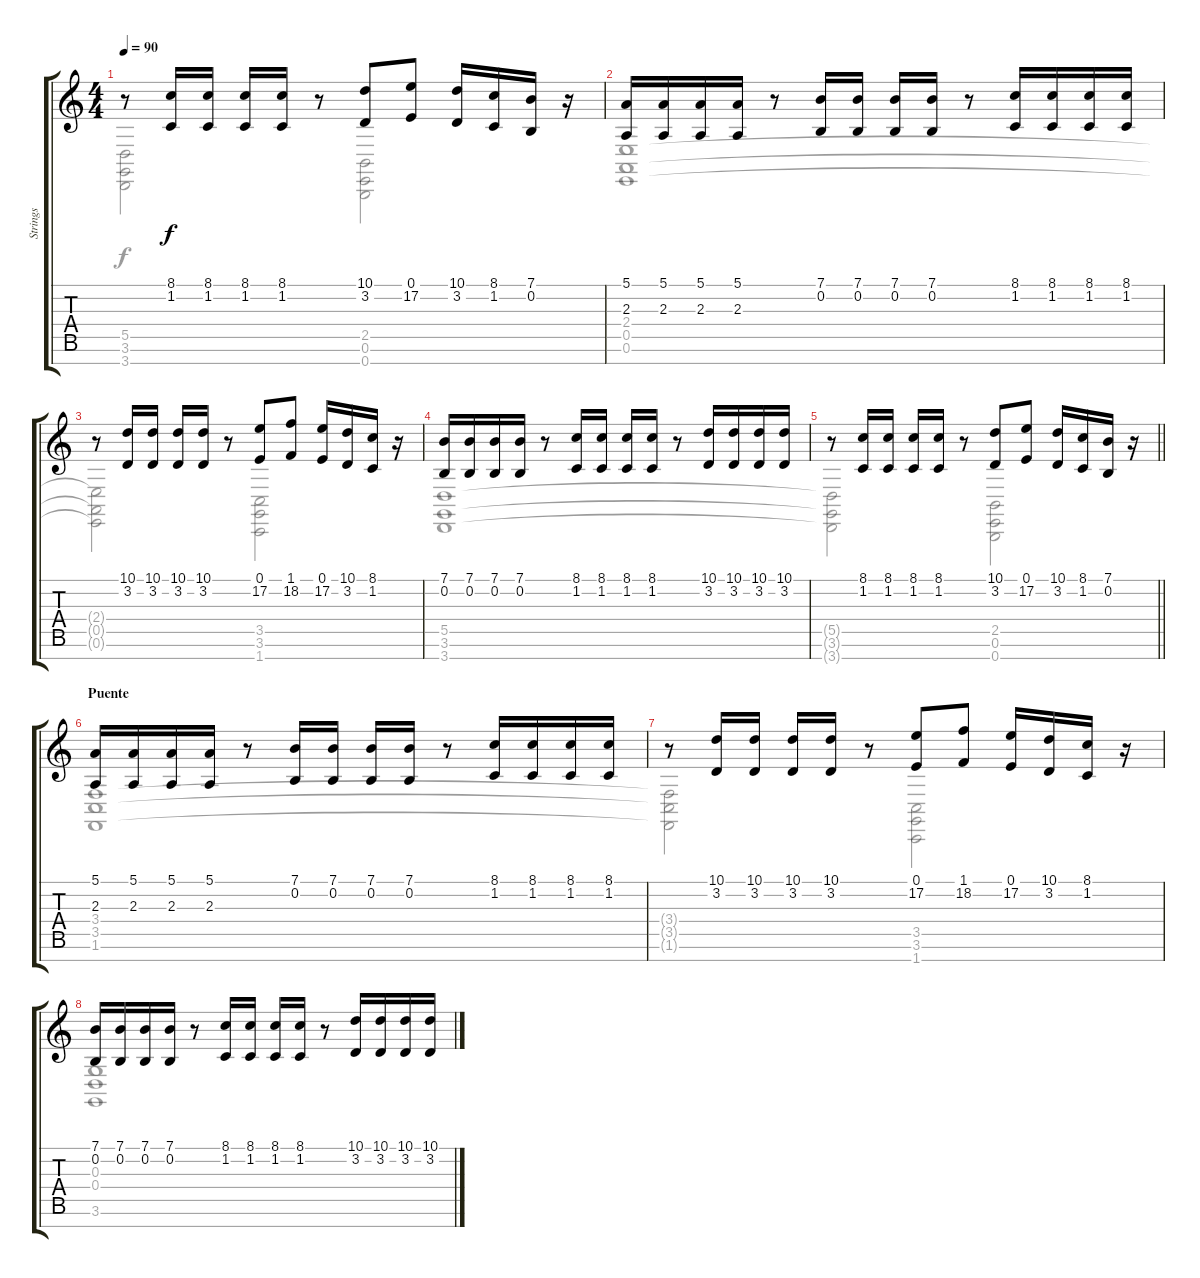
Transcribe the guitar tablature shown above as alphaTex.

\track ("Strings" "Strings") {instrument stringensemble1}
\staff {score tabs}
\tuning (E4 B3 G3 D3 A2 E2 B1) {hide}
\voice
\ts (4 4)
\tempo 90
\clef g2
\ks c
r.8{dy f} (8.1 1.2).16 (8.1 1.2).16 (8.1 1.2).16 (8.1 1.2).16 r.8 (10.1 3.2).8 (0.1 17.2).8 (10.1 3.2).16 (8.1 1.2).16 (7.1 0.2).16 r.16 |
(5.1 2.3).16 (5.1 2.3).16 (5.1 2.3).16 (5.1 2.3).16 r.8 (7.1 0.2).16 (7.1 0.2).16 (7.1 0.2).16 (7.1 0.2).16 r.8 (8.1 1.2).16 (8.1 1.2).16 (8.1 1.2).16 (8.1 1.2).16 |
r.8 (10.1 3.2).16 (10.1 3.2).16 (10.1 3.2).16 (10.1 3.2).16 r.8 (0.1 17.2).8 (1.1 18.2).8 (0.1 17.2).16 (10.1 3.2).16 (8.1 1.2).16 r.16 |
(7.1 0.2).16 (7.1 0.2).16 (7.1 0.2).16 (7.1 0.2).16 r.8 (8.1 1.2).16 (8.1 1.2).16 (8.1 1.2).16 (8.1 1.2).16 r.8 (10.1 3.2).16 (10.1 3.2).16 (10.1 3.2).16 (10.1 3.2).16 |
\barLineRight lightlight
r.8 (8.1 1.2).16 (8.1 1.2).16 (8.1 1.2).16 (8.1 1.2).16 r.8 (10.1 3.2).8 (0.1 17.2).8 (10.1 3.2).16 (8.1 1.2).16 (7.1 0.2).16 r.16 |
\section ("" "Puente")
(5.1 2.3).16 (5.1 2.3).16 (5.1 2.3).16 (5.1 2.3).16 r.8 (7.1 0.2).16 (7.1 0.2).16 (7.1 0.2).16 (7.1 0.2).16 r.8 (8.1 1.2).16 (8.1 1.2).16 (8.1 1.2).16 (8.1 1.2).16 |
r.8 (10.1 3.2).16 (10.1 3.2).16 (10.1 3.2).16 (10.1 3.2).16 r.8 (0.1 17.2).8 (1.1 18.2).8 (0.1 17.2).16 (10.1 3.2).16 (8.1 1.2).16 r.16 |
(7.1 0.2).16 (7.1 0.2).16 (7.1 0.2).16 (7.1 0.2).16 r.8 (8.1 1.2).16 (8.1 1.2).16 (8.1 1.2).16 (8.1 1.2).16 r.8 (10.1 3.2).16 (10.1 3.2).16 (10.1 3.2).16 (10.1 3.2).16
\voice
\clef g2
\ottava regular
\simile none
\ks c
(5.5{t} 3.6{t} 3.7{t}).2{dy f} (2.5 0.6 0.7).2 |
(2.4 0.5 0.6).1 |
(2.4{t} 0.5{t} 0.6{t}).2 (3.5 3.6 1.7).2 |
(5.5 3.6 3.7).1 |
\barLineRight lightlight
(5.5{t} 3.6{t} 3.7{t}).2 (2.5 0.6 0.7).2 |
(3.4 3.5 1.6).1 |
(3.4{t} 3.5{t} 1.6{t}).2 (3.5 3.6 1.7).2 |
(0.3 0.4 3.6).1
